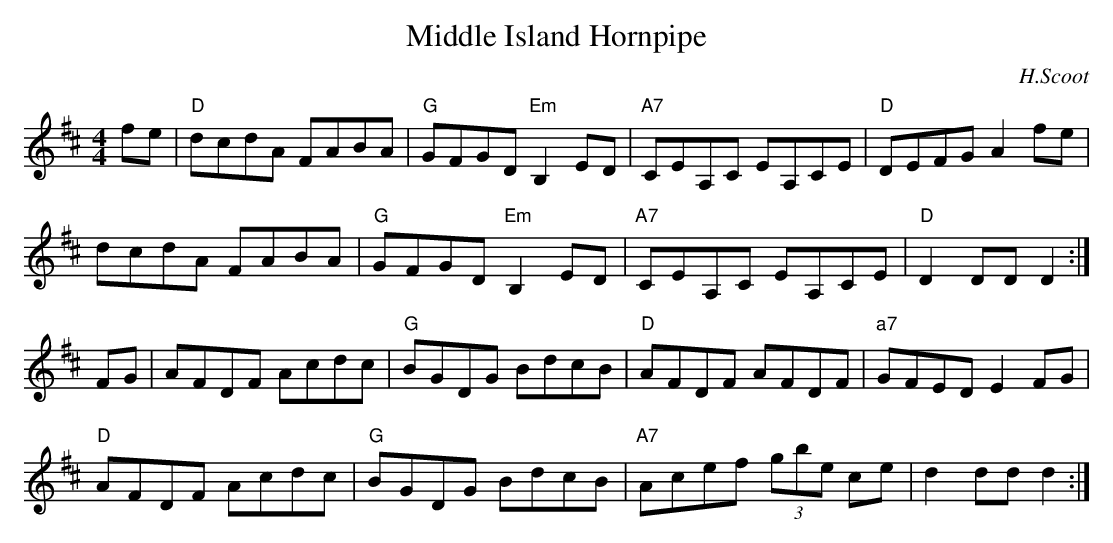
X:1
T:Middle Island Hornpipe
M:4/4
L:1/8
C:H.Scoot
K:D
fe|"D"dcdA FABA|"G"GFGD "Em"B,2ED|"A7"CEA,C EA,CE|"D"DEFG A2fe|!
dcdA FABA|"G"GFGD"Em"B,2ED|"A7"CEA,C EA,CE|"D"D2DD D2:|!
FG|AFDF Acdc|"G"BGDG BdcB|"D"AFDF AFDF|"a7"GFED E2FG|!
"D"AFDF Acdc|"G"BGDG BdcB|"A7"Acef (3gbe ce|d2dd d2:|!
